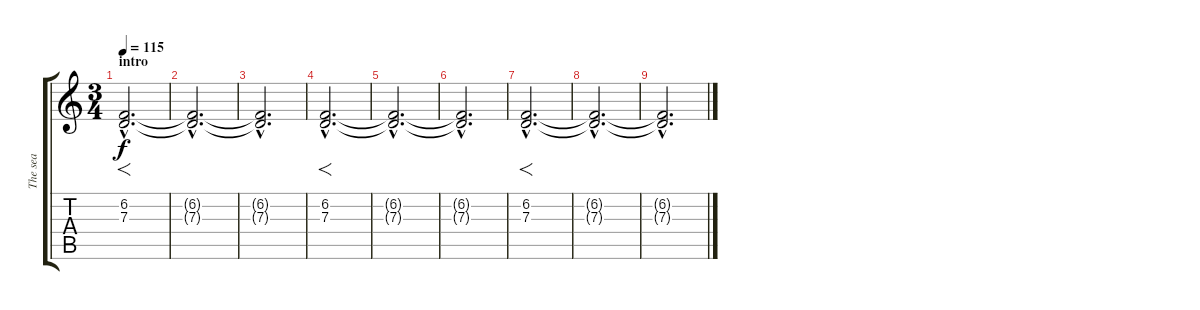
\track ("The sea" "The sea") {instrument seashore}
\staff {score tabs}
\tuning (E4 B3 G3 D3 A2 E2) {hide}
\ts (3 4)
\section ("" "intro")
\tempo 115
\clef g2
\ks c
(6.2{hac} 7.3{hac}).2{f d dy f instrument seashore} |
(6.2{hac t} 7.3{hac t}).2{d} |
(6.2{hac t} 7.3{hac t}).2{d} |
(6.2{hac} 7.3{hac}).2{f d} |
(6.2{hac t} 7.3{hac t}).2{d} |
(6.2{hac t} 7.3{hac t}).2{d} |
(6.2{hac} 7.3{hac}).2{f d} |
(6.2{hac t} 7.3{hac t}).2{d} |
(6.2{hac t} 7.3{hac t}).2{d}
